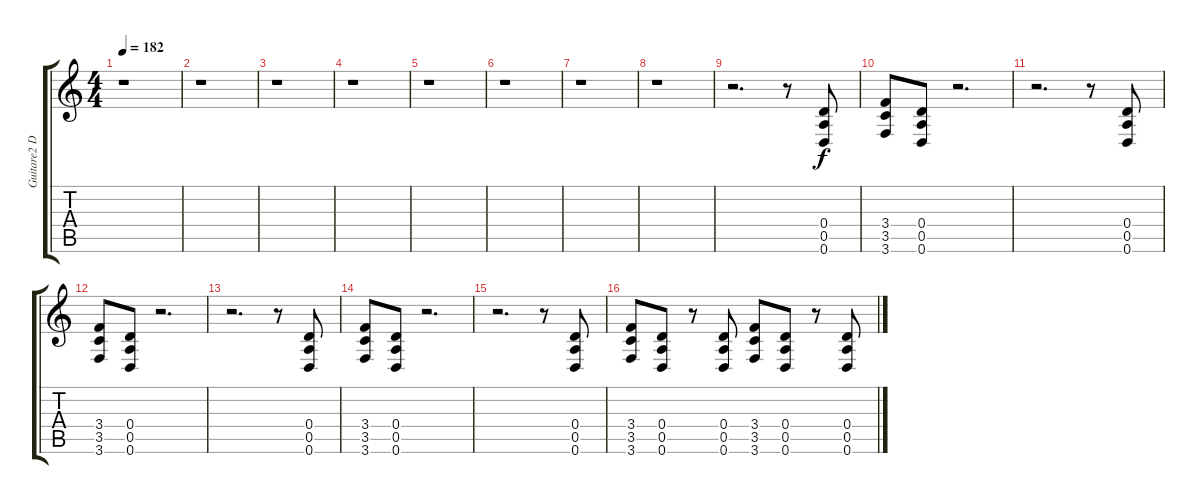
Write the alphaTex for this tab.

\track ("Guitare2 Dr-D" "Guitare2 D") {instrument distortionguitar}
\staff {score tabs}
\tuning (E4 B3 G3 D3 A2 D2) {hide}
\ts (4 4)
\tempo 182
\clef g2
\ks c
r.1{dy f instrument distortionguitar} |
r.1 |
r.1 |
r.1 |
r.1 |
r.1 |
r.1 |
r.1 |
r.2{d} r.8 (0.4 0.5 0.6).8 |
(3.4 3.5 3.6).8 (0.4 0.5 0.6).8 r.2{d} |
r.2{d} r.8 (0.4 0.5 0.6).8 |
(3.4 3.5 3.6).8 (0.4 0.5 0.6).8 r.2{d} |
r.2{d} r.8 (0.4 0.5 0.6).8 |
(3.4 3.5 3.6).8 (0.4 0.5 0.6).8 r.2{d} |
r.2{d} r.8 (0.4 0.5 0.6).8 |
(3.4 3.5 3.6).8 (0.4 0.5 0.6).8 r.8 (0.4 0.5 0.6).8 (3.4 3.5 3.6).8 (0.4 0.5 0.6).8 r.8 (0.4 0.5 0.6).8
